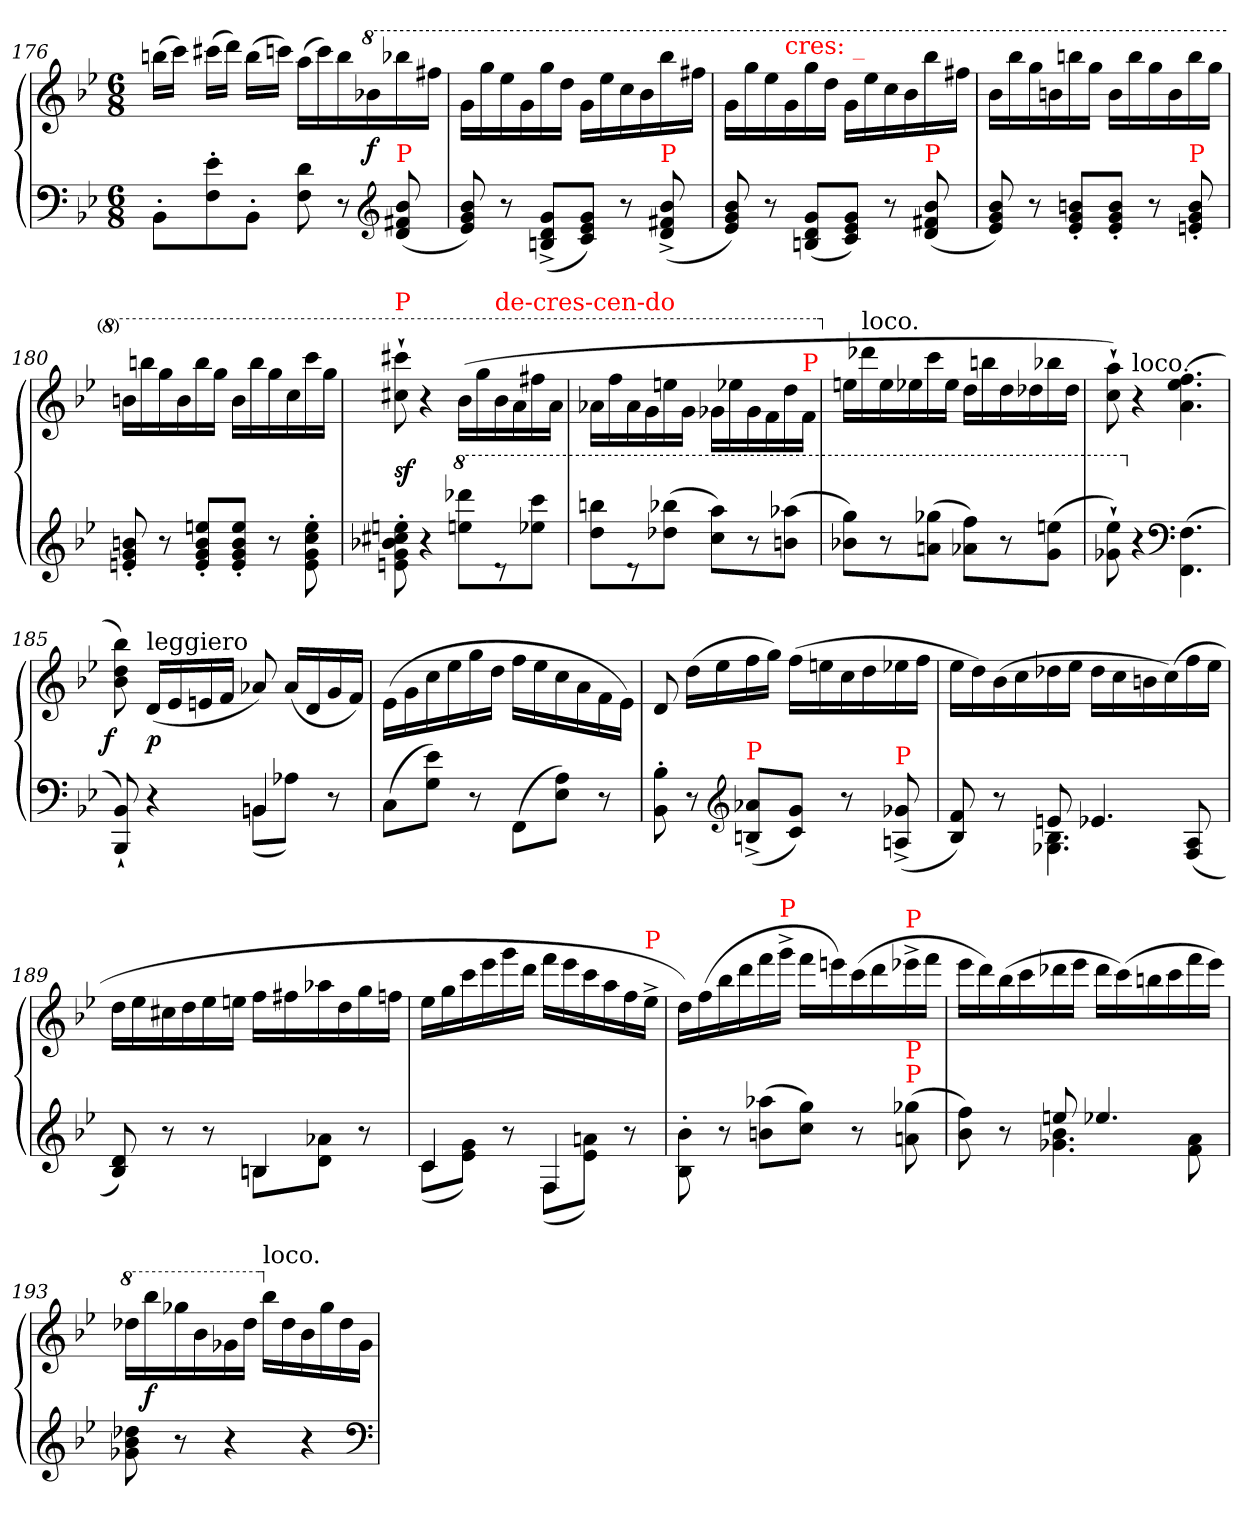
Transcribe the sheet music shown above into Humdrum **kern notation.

**kern	**kern	**dynam
*part1	*part1	*part1
*staff2	*staff1	*staff1/2
*clefF4	*clefG2	*
*k[b-e-]	*k[b-e-]	*
*M6/8	*M6/8	*
=176	=176	=176
8BB-'L	(>16bbnLL	.
.	16cccJJ)	.
8e-' 8F'	(>16ccc#XLL	.
.	16dddJJ)	.
8BB-'J	(>16bbLL	.
.	16cccnJJ)	.
8d 8F	(>16aaLL	.
.	16ccc)	.
8r	16bb	.
*	*8va	*
.	16bb-X	f
*clefG2	*	*
!LO:TX:a:color=red:t=P	!	!
(<8b- 8f#X 8d	16bbb-	.
.	16fff#XJJ	.
=177	=177	=177
8b- 8g 8e-)	16ggLL	.
.	16ggg	.
8r	16eee-	.
.	16gg	.
(<8g^> 8d^> 8Bn^>L	16ggg	.
.	16dddJJ	.
8g 8e- 8cJ)	16ggLL	.
.	16eee-	.
8r	16ccc	.
.	16bb-	.
!LO:TX:a:color=red:t=P	!	!
(<8b-^> 8f#X^> 8d^>	16bbb-	.
.	16fff#XJJ	.
=178	=178	=178
8b- 8g 8e-)	16ggLL	.
.	16ggg	.
8r	16eee-	.
!	!LO:TX:a:color=red:t=cres&colon; _	!
.	16gg	.
(<8g 8d 8BnL	16ggg	.
.	16dddJJ	.
8g 8e- 8cJ)	16ggLL	.
.	16eee-	.
8r	16ccc	.
.	16bb-	.
!LO:TX:a:color=red:t=P	!	!
(<8b- 8f#X 8d	16bbb-	.
.	16fff#XJJ	.
=179	=179	=179
8b- 8g 8e-)	16bb-LL	.
.	16bbb-	.
8r	16ggg	.
.	16bbn	.
8bn' 8g' 8e-'L	16bbb	.
.	16gggJJ	.
8b' 8g' 8e-'J	16bbLL	.
.	16bbb	.
8r	16ggg	.
.	16bb	.
!LO:TX:a:color=red:t=P	!	!
8b' 8g' 8en'	16bbb	.
.	16gggJJ	.
=180	=180	=180
8bn' 8g' 8en'	16bbnLL	.
.	16bbb	.
8r	16ggg	.
.	16bb	.
8ee' 8b' 8g' 8e'L	16bbb	.
.	16gggJJ	.
8ee' 8b' 8g' 8e'J	16bbLL	.
.	16bbb	.
8r	16ggg	.
.	16ccc	.
8ee'\ 8cc'\ 8g'\ 8e'\	16cccc	.
.	16gggJJ	.
=181	=181	=181
!	!LO:TX:a:color=red:t=P	!
8ee'>\ 8cc#X'>\ 8b-X'>\ 8g'>\ 8en'>\	8cccc#`> 8ccc#X`>	sf
4r	4r	.
*8va	*	*
8dddd-X 8eeenL	(>16bb-LL	.
.	16ggg	.
!	!LO:TX:a:color=red:t=de-cres-cen-do	!
8rcc	16bb-	.
.	16aa	.
8cccc 8eee-XJ	16fff#X	.
.	16aaJJ	.
=182	=182	=182
8bbbn 8dddL	16aa-XLL	.
.	16fff	.
8rcc	16aa-	.
.	16gg	.
(>8bbb-X 8ddd-XJ	16eeen	.
.	16ggJJ	.
8aaa 8cccL)	16gg-X\LL	.
.	16eee-X	.
8r	16gg-	.
.	16ff	.
(>8aaa-X 8bbnJ	16ddd	.
!	!LO:TX:a:color=red:t=P	!
.	16ffJJ	.
=183	=183	=183
*	*X8va	*
8ggg 8bb-XL)	16eenLL	.
!	!LO:TX:a:t=loco.	!
.	16ddd-X	.
8r	16ee	.
.	16ee-X	.
(>8ggg-X 8aanJ	16ccc	.
.	16ee-JJ	.
8fff 8aa-XL)	16ddLL	.
.	16bbn	.
8r	16dd	.
.	16dd-X	.
(>8eeen 8ggJ	16bb-X	.
.	16dd-JJ	.
=184	=184	=184
8eee-`> 8gg-X`>)	8aa`> 8cc`>)	.
*X8va	*	*
!	!LO:TX:a:t=loco.	!
4r	4r	.
*clefF4	*	*
(<4.F\ 4.FF\	(>4.ff 4.ee- 4.a	.
=185	=185	=185
*^	*	*
!	!	!	!LO:DY:rj
8BB-`< 8BBB-`<)	4.ryy	8bb- 8dd 8b-)	f
!	!	!LO:TX:a:t=leggiero	!
4r	.	(<16dLL	p
.	.	16e-	.
.	.	16en	.
.	.	16fJJ	.
4BBn	(>8BBnL	8a-X)	.
.	8A-XJ)	(<16a-LL	.
.	.	16d	.
8r	8ryy	16g	.
.	.	16fJJ)	.
*v	*v	*	*
=186	=186	=186
(>8CL	(>16e-LL	.
.	16g	.
8e- 8GJ)	16cc	.
.	16ee-	.
8r	16gg	.
.	16ddJJ	.
(>8FF\L	16ffLL	.
.	16ee-	.
8A 8E-J)	16cc	.
.	16a	.
8r	16f	.
.	16e-JJ)	.
=187	=187	=187
8B-' 8BB-'	8d	.
8r	(>16ddLL	.
.	16ee-	.
*clefG2	*	*
!LO:TX:a:color=red:t=P	!	!
(<8a-X^> 8Bn^>L	16ff	.
.	16ggJJ)	.
8g 8cJ)	(>16ffLL	.
.	16een	.
8r	16cc	.
.	16dd	.
!LO:TX:a:color=red:t=P	!	!
(<8g-X^> 8An^>	16ee-X	.
.	16ffJJ	.
=188	=188	=188
*^	*	*
8f 8B-)	4ryy	16ee-LL	.
.	.	16dd)	.
8r	.	(>16b-	.
.	.	16cc	.
8en	4.B- 4.G-X	16dd-X	.
.	.	16ee-JJ	.
4.e-X	.	16dd-LL	.
.	.	16cc	.
.	.	16bn	.
.	.	(>16cc)	.
.	(<8A/ 8F/	16ff	.
.	.	16ee-JJ	.
=189	=189	=189	=189
8d/ 8B-/)	8ryy	16ddLL	.
.	.	16ee-	.
8r	4ryy	16cc#X	.
.	.	16dd	.
8r	.	16ee-	.
.	.	16eenJJ	.
4Bn	8BnL	16ffLL	.
.	.	16ff#X	.
.	8a-X 8dJ	16aa-X	.
.	.	16dd	.
8r	8ryy	16gg	.
.	.	16ffnJJ	.
=190	=190	=190	=190
4c	(>8cL	16ee-LL	.
.	.	16gg	.
.	8g 8e-J)	16ccc	.
.	.	16eee-	.
8r	8ryy	16ggg	.
.	.	16dddJJ	.
4F	(>8FL	16fffLL	.
.	.	16eee-	.
.	8an 8e-J)	16ccc	.
.	.	16aa	.
8r	8ryy	16ff	.
!	!	!LO:TX:a:color=red:t=P	!
.	.	16ee-^<JJ	.
*v	*v	*	*
=191	=191	=191
8b-'\ 8B-'\	16ddLL)	.
.	(>16ff	.
8r	16bb-	.
.	16ddd	.
(>8aa-X 8bnL	16fff	.
!	!LO:TX:a:color=red:t=P	!
.	16ggg^<JJ	.
8gg 8ccJ)	16fffLL	.
.	16eeen)	.
8r	(>16ccc	.
.	16ddd	.
!	!LO:TX:a:color=red:t=P	!
!LO:TX:a:color=red:t=P	!	!
!LO:TX:a:color=red:t=P	!	!
(>8gg-X 8an	16eee-X^<	.
.	16fffJJ	.
=192	=192	=192
*^	*	*
8ryy	8ff 8b-)	16eee-LL	.
.	.	16ddd)	.
8r	8ryy	(>16bb-	.
.	.	16ccc	.
8een	4.b- 4.g-X	16ddd-X	.
.	.	16eee-JJ	.
4.ee-X	.	16ddd-LL	.
.	.	(>16ccc)	.
.	.	16bbn	.
.	.	16ccc	.
.	8a 8f	16fff	.
.	.	16eee-JJ)	.
*v	*v	*	*
=193	=193	=193
*	*8va	*
8dd-X 8b- 8g-X	16ddd-XLL	.
.	16bbb-	f
8r	16ggg-X	.
.	16bb-	.
4r	16gg-	.
.	16ddd-JJ	.
*	*X8va	*
!	!LO:TX:a:t=loco.	!
.	16bb-LL	.
.	16dd-	.
4r	16b-	.
.	16gg-	.
.	16dd-	.
.	16g-JJ	.
*clefF4	*	*
=	=	=
*-	*-	*-
